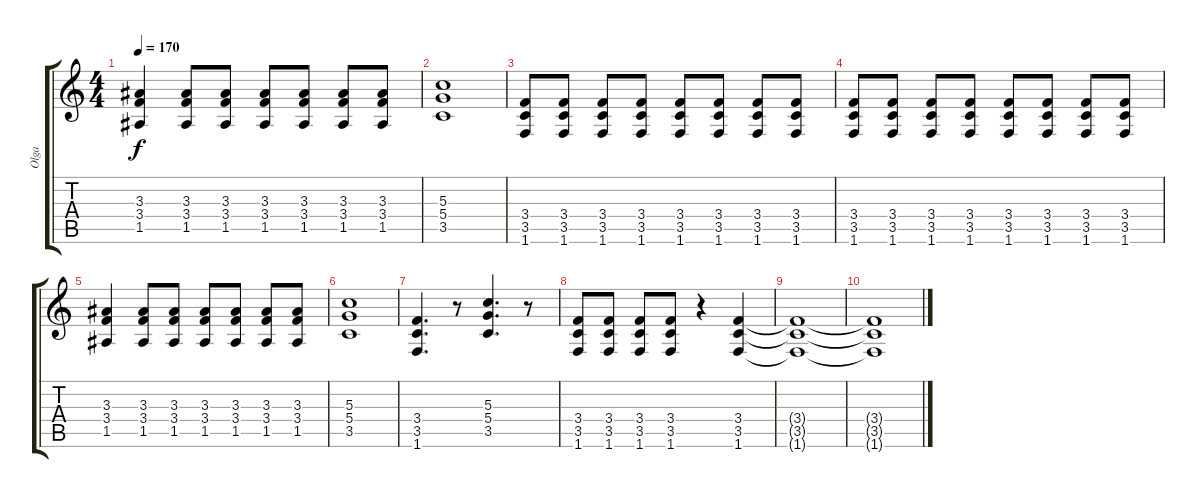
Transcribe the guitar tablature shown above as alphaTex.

\track ("Olga" "Olga") {instrument overdrivenguitar}
\staff {score tabs}
\tuning (E4 B3 G3 D3 A2 E2) {hide}
\ts (4 4)
\tempo 170
\clef g2
\ks c
(3.3 3.4 1.5).4{dy f volume 12 instrument overdrivenguitar} (3.3 3.4 1.5).8 (3.3 3.4 1.5).8 (3.3 3.4 1.5).8 (3.3 3.4 1.5).8 (3.3 3.4 1.5).8 (3.3 3.4 1.5).8 |
(5.3 5.4 3.5).1 |
(3.4 3.5 1.6).8{volume 16 instrument electricguitarmuted} (3.4 3.5 1.6).8 (3.4 3.5 1.6).8 (3.4 3.5 1.6).8 (3.4 3.5 1.6).8 (3.4 3.5 1.6).8 (3.4 3.5 1.6).8 (3.4 3.5 1.6).8 |
(3.4 3.5 1.6).8{volume 16 instrument electricguitarmuted} (3.4 3.5 1.6).8 (3.4 3.5 1.6).8 (3.4 3.5 1.6).8 (3.4 3.5 1.6).8 (3.4 3.5 1.6).8 (3.4 3.5 1.6).8 (3.4 3.5 1.6).8 |
(3.3 3.4 1.5).4{volume 12 instrument overdrivenguitar} (3.3 3.4 1.5).8 (3.3 3.4 1.5).8 (3.3 3.4 1.5).8 (3.3 3.4 1.5).8 (3.3 3.4 1.5).8 (3.3 3.4 1.5).8 |
(5.3 5.4 3.5).1 |
(3.4 3.5 1.6).4{d} r.8 (5.3 5.4 3.5).4{d} r.8 |
(3.4 3.5 1.6).8 (3.4 3.5 1.6).8 (3.4 3.5 1.6).8 (3.4 3.5 1.6).8 r.4 (3.4 3.5 1.6).4 |
(3.4{t} 3.5{t} 1.6{t}).1{volume 0} |
(3.4{t} 3.5{t} 1.6{t}).1
